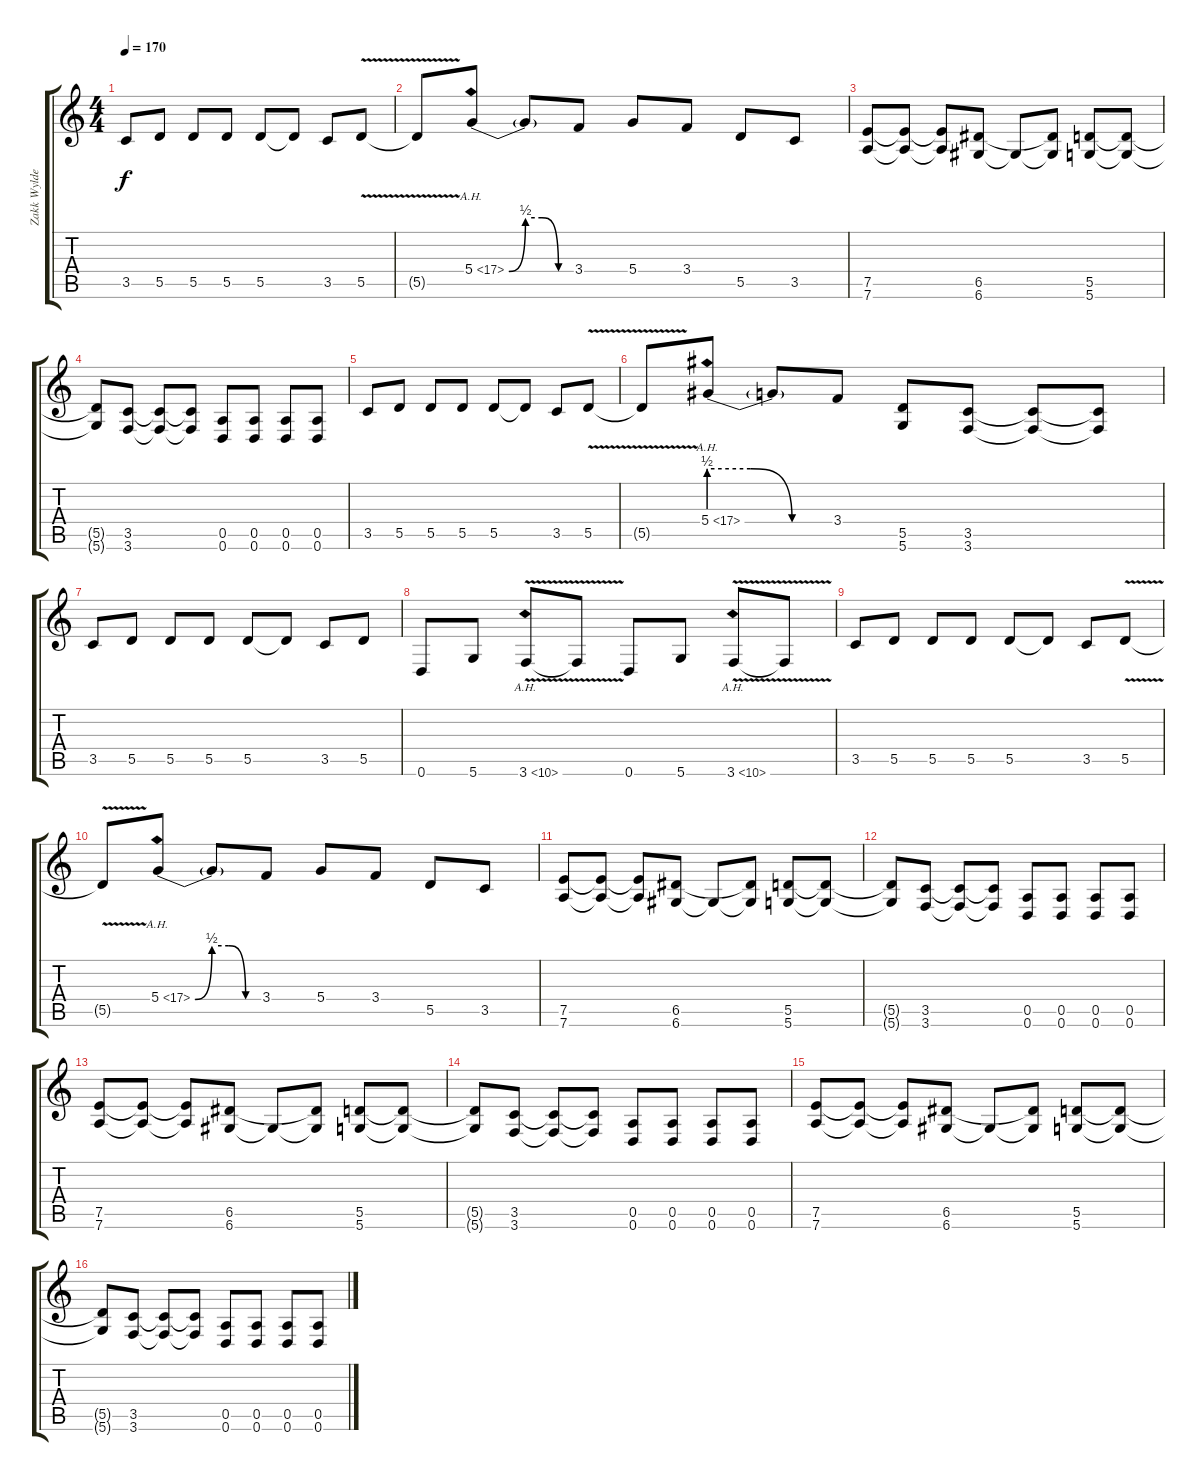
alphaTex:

\track ("Zakk Wylde (Rhythm Guitar)" "Zakk Wylde") {instrument overdrivenguitar}
\staff {score tabs}
\tuning (E4 B3 G3 D3 A2 D2) {hide}
\ts (4 4)
\tempo 170
\clef g2
\ks c
3.5.8{dy f} 5.5.8 5.5.8 5.5.8 5.5.8 5.5{t}.8 3.5.8 5.5{v}.8 |
5.5{t}.8 5.4{be (custom 0 0 15 2 30 2 45 0 60 0) ah 12}.8 5.4{t}.8 3.4.8 5.4.8 3.4.8 5.5.8 3.5.8 |
(7.5 7.6).8 (7.5{t} 7.6{t}).8 (7.5{t} 7.6{t}).8 (6.5 6.6).8 6.6{t}.8 (6.5{t} 6.6{t}).8 (5.5 5.6).8 (5.5{t} 5.6{t}).8 |
(5.5{t} 5.6{t}).8 (3.5 3.6).8 (3.5{t} 3.6{t}).8 (3.5{t} 3.6{t}).8 (0.5 0.6).8 (0.5 0.6).8 (0.5 0.6).8 (0.5 0.6).8 |
3.5.8 5.5.8 5.5.8 5.5.8 5.5.8 5.5{t}.8 3.5.8 5.5{v}.8 |
5.5{t}.8 5.4{be (custom 0 2 20 2 40 0 60 0) ah 12}.8 5.4{t}.8 3.4.8 (5.5 5.6).8 (3.5 3.6).8 (3.5{t} 3.6{t}).8 (3.5{t} 3.6{t}).8 |
3.5.8 5.5.8 5.5.8 5.5.8 5.5.8 5.5{t}.8 3.5.8 5.5.8 |
0.6.8 5.6.8 3.6{ah 7 v}.8 3.6{t}.8 0.6.8 5.6.8 3.6{ah 7 v}.8 3.6{t}.8 |
3.5.8 5.5.8 5.5.8 5.5.8 5.5.8 5.5{t}.8 3.5.8 5.5{v}.8 |
5.5{t}.8 5.4{be (custom 0 0 15 2 30 2 45 0 60 0) ah 12}.8 5.4{t}.8 3.4.8 5.4.8 3.4.8 5.5.8 3.5.8 |
(7.5 7.6).8 (7.5{t} 7.6{t}).8 (7.5{t} 7.6{t}).8 (6.5 6.6).8 6.6{t}.8 (6.5{t} 6.6{t}).8 (5.5 5.6).8 (5.5{t} 5.6{t}).8 |
(5.5{t} 5.6{t}).8 (3.5 3.6).8 (3.5{t} 3.6{t}).8 (3.5{t} 3.6{t}).8 (0.5 0.6).8 (0.5 0.6).8 (0.5 0.6).8 (0.5 0.6).8 |
(7.5 7.6).8 (7.5{t} 7.6{t}).8 (7.5{t} 7.6{t}).8 (6.5 6.6).8 6.6{t}.8 (6.5{t} 6.6{t}).8 (5.5 5.6).8 (5.5{t} 5.6{t}).8 |
(5.5{t} 5.6{t}).8 (3.5 3.6).8 (3.5{t} 3.6{t}).8 (3.5{t} 3.6{t}).8 (0.5 0.6).8 (0.5 0.6).8 (0.5 0.6).8 (0.5 0.6).8 |
(7.5 7.6).8 (7.5{t} 7.6{t}).8 (7.5{t} 7.6{t}).8 (6.5 6.6).8 6.6{t}.8 (6.5{t} 6.6{t}).8 (5.5 5.6).8 (5.5{t} 5.6{t}).8 |
(5.5{t} 5.6{t}).8 (3.5 3.6).8 (3.5{t} 3.6{t}).8 (3.5{t} 3.6{t}).8 (0.5 0.6).8 (0.5 0.6).8 (0.5 0.6).8 (0.5 0.6).8
